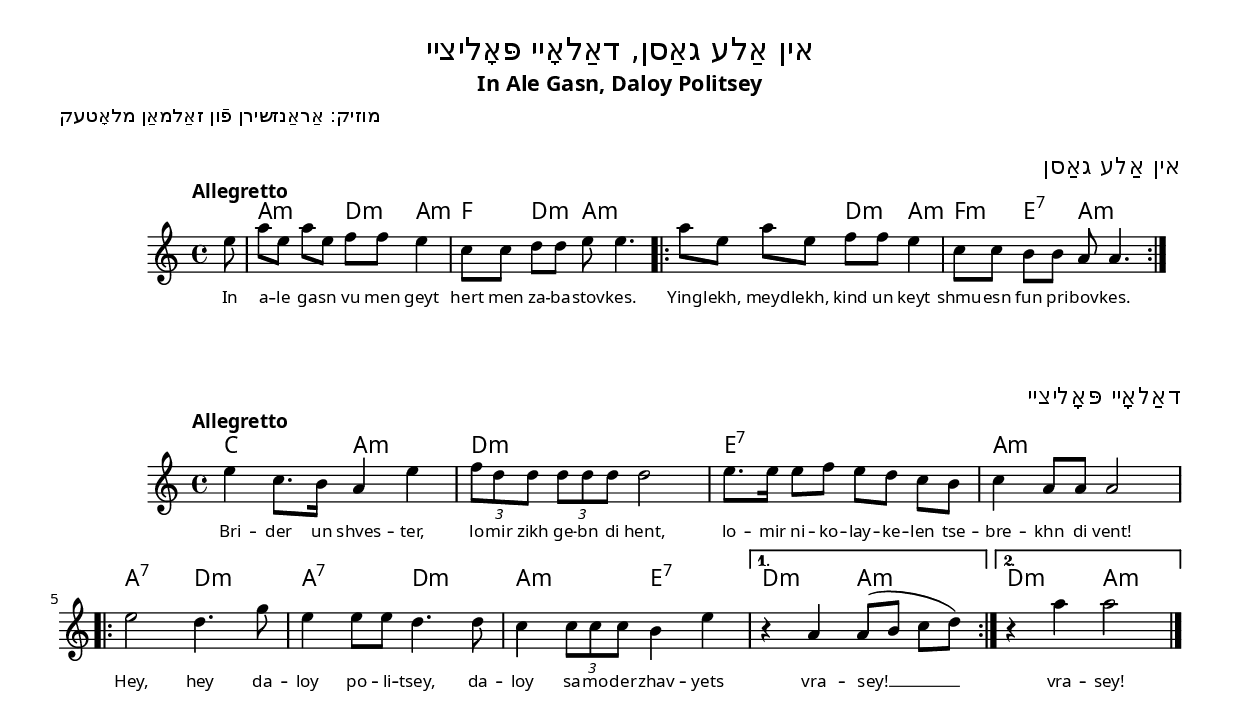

\header {
  composer = "מוזיק: אַראַנזשירן פֿון זאַלמאַן מלאָטעק"
  title = "אין אַלע גאַסן, דאַלאָיי פּאָליציי"
  subtitle = "In Ale Gasn, Daloy Politsey"
  }
\version "2.18.2"
\language "english"
#(set-global-staff-size 17)

end =
  #(define-music-function
    (parser location signature)
    (fraction?)
  #{
    \once \omit Staff.TimeSignature \time #signature
  #})

\layout {
  \context {  % Use Typewriter font for chord symbols
    \ChordNames {
      \set chordChanges = ##t
      \override ChordName.font-family = #'typewriter
      }
    }
  \context {  % Change font size for lyrics
    \Lyrics {
      \override LyricText.font-size = #'-1
      }
    }
  \context {  % Beam according to rhythm
    \Staff {
      \set Timing.beamExceptions = #'()
      }
    }
  }

\paper {      % Load fonts
  fonts = #
  (make-pango-font-tree
   "Linux Libertine"
   "Linux Biolinum"
   "Courier 10 Pitch"
   (/ (* staff-height pt) 2.5)
    )
  bookTitleMarkup = \markup {
    \override #'(baseline-skip . 3.5)
    \column {
      \fill-line { \fromproperty #'header:dedication }
      \override #'(baseline-skip . 3.5)
      \column {
        \fill-line {
          \override #'(font-name . "Drugulin CLM")
          \huge \larger \larger \bold
          \fromproperty #'header:title
          }
        \fill-line {
          \large \bold
          \fromproperty #'header:subtitle
          }
        \fill-line {
          \smaller \bold
          \fromproperty #'header:subsubtitle
          }
        \fill-line {
          \fromproperty #'header:meter
          \fromproperty #'header:arranger
          }
          \fill-line {
          \override #'(font-name . "Drugulin CLM")
          \fromproperty #'header:composer
          { \large \bold \fromproperty #'header:instrument }
          \override #'(font-name . "Drugulin CLM")
          \fromproperty #'header:poet
          }
        }
      }
    }
    scoreTitleMarkup = \markup {
      \column {
      \on-the-fly \print-all-headers { \bookTitleMarkup \hspace #1 }
      \fill-line {
        \null
        \override #'(font-name . "Drugulin CLM")
        \huge
        \lower #5
        \fromproperty #'header:piece
        }
      }
    }
  }

mel-a = \relative d'' {
  \partial 8 { e8 }
  a e a e f f e4 |
  c8 c d d e e4.
  \repeat volta 2 {
    a8 e a e f f e4 |
    c8 c b b a a4.
  }
}
mel-b = \relative d'' {
  e4 c8. b16 a4 e' |
  \tuplet 3/2 { f8 d d } \tuplet 3/2 { d d d } d2 |
  e8. e16 e8 f e d c b |
  c4 a8 a a2 |
  \repeat volta 2 {
    e'2 d4. g8 |
    e4 e8 e d4. d8 |
    c4 \tuplet 3/2 { c8 c c } b4 e |
    }
  \alternative {
    { r a, a8( b c d) | }
    { r4 a'4 a2 | }
  }  
}
      
acc-a = \chordmode {
  \partial 8 { s8 }
  a2:m d4:m a:m |
  f: d:m a2:m |
  a:m d4:m a:m |
  f:m e:7 a2:m |
}
acc-b = \chordmode {
  c: a:m |
  d1:m |
  e:7 |
  a:m |
  a2:7 d:m |
  a:7 d:m |
  a:m e:7 |
  d:m a:m |
  \once \set chordChanges = ##f d:m a:m |
}

\score {
  \header { piece = "אין אַלע גאַסן" }
  <<
    \new ChordNames {
        \acc-a

        }
    \new Staff {
      \clef treble
      \key a \minor
      \time 4/4
      \tempo Allegretto
      \new Voice = "melody" {
        \mel-a 

        }
      }
    \new Lyrics \lyricsto "melody" {
      In a -- le ga -- sn vu men geyt
      hert men za -- ba -- stov -- kes.
      Ying -- lekh, meyd -- lekh, kind un keyt
      shmu -- esn fun pri -- bov -- kes.

    }
  >>
}
\score {
  \header { piece = "דאַלאָיי פּאָליציי" }
  <<
    \new ChordNames {
      \acc-b
    }
    \new Staff {
      \clef treble
      \key a \minor
      \time 4/4
      \tempo Allegretto
      \new Voice = "melody" {
        \mel-b
        \bar "|."
      }
    }
    \new Lyrics \lyricsto "melody" {
      Bri -- der un shves -- ter,
      lo -- mir zikh ge -- bn di hent,
      lo -- mir ni -- ko -- lay -- ke -- len tse -- bre -- khn di vent!
      Hey, hey da -- loy po -- li -- tsey,
      da -- loy sa -- mo -- der -- zhav -- yets 
      vra -- sey! __ 
      vra -- sey!
    }
  >>
}

